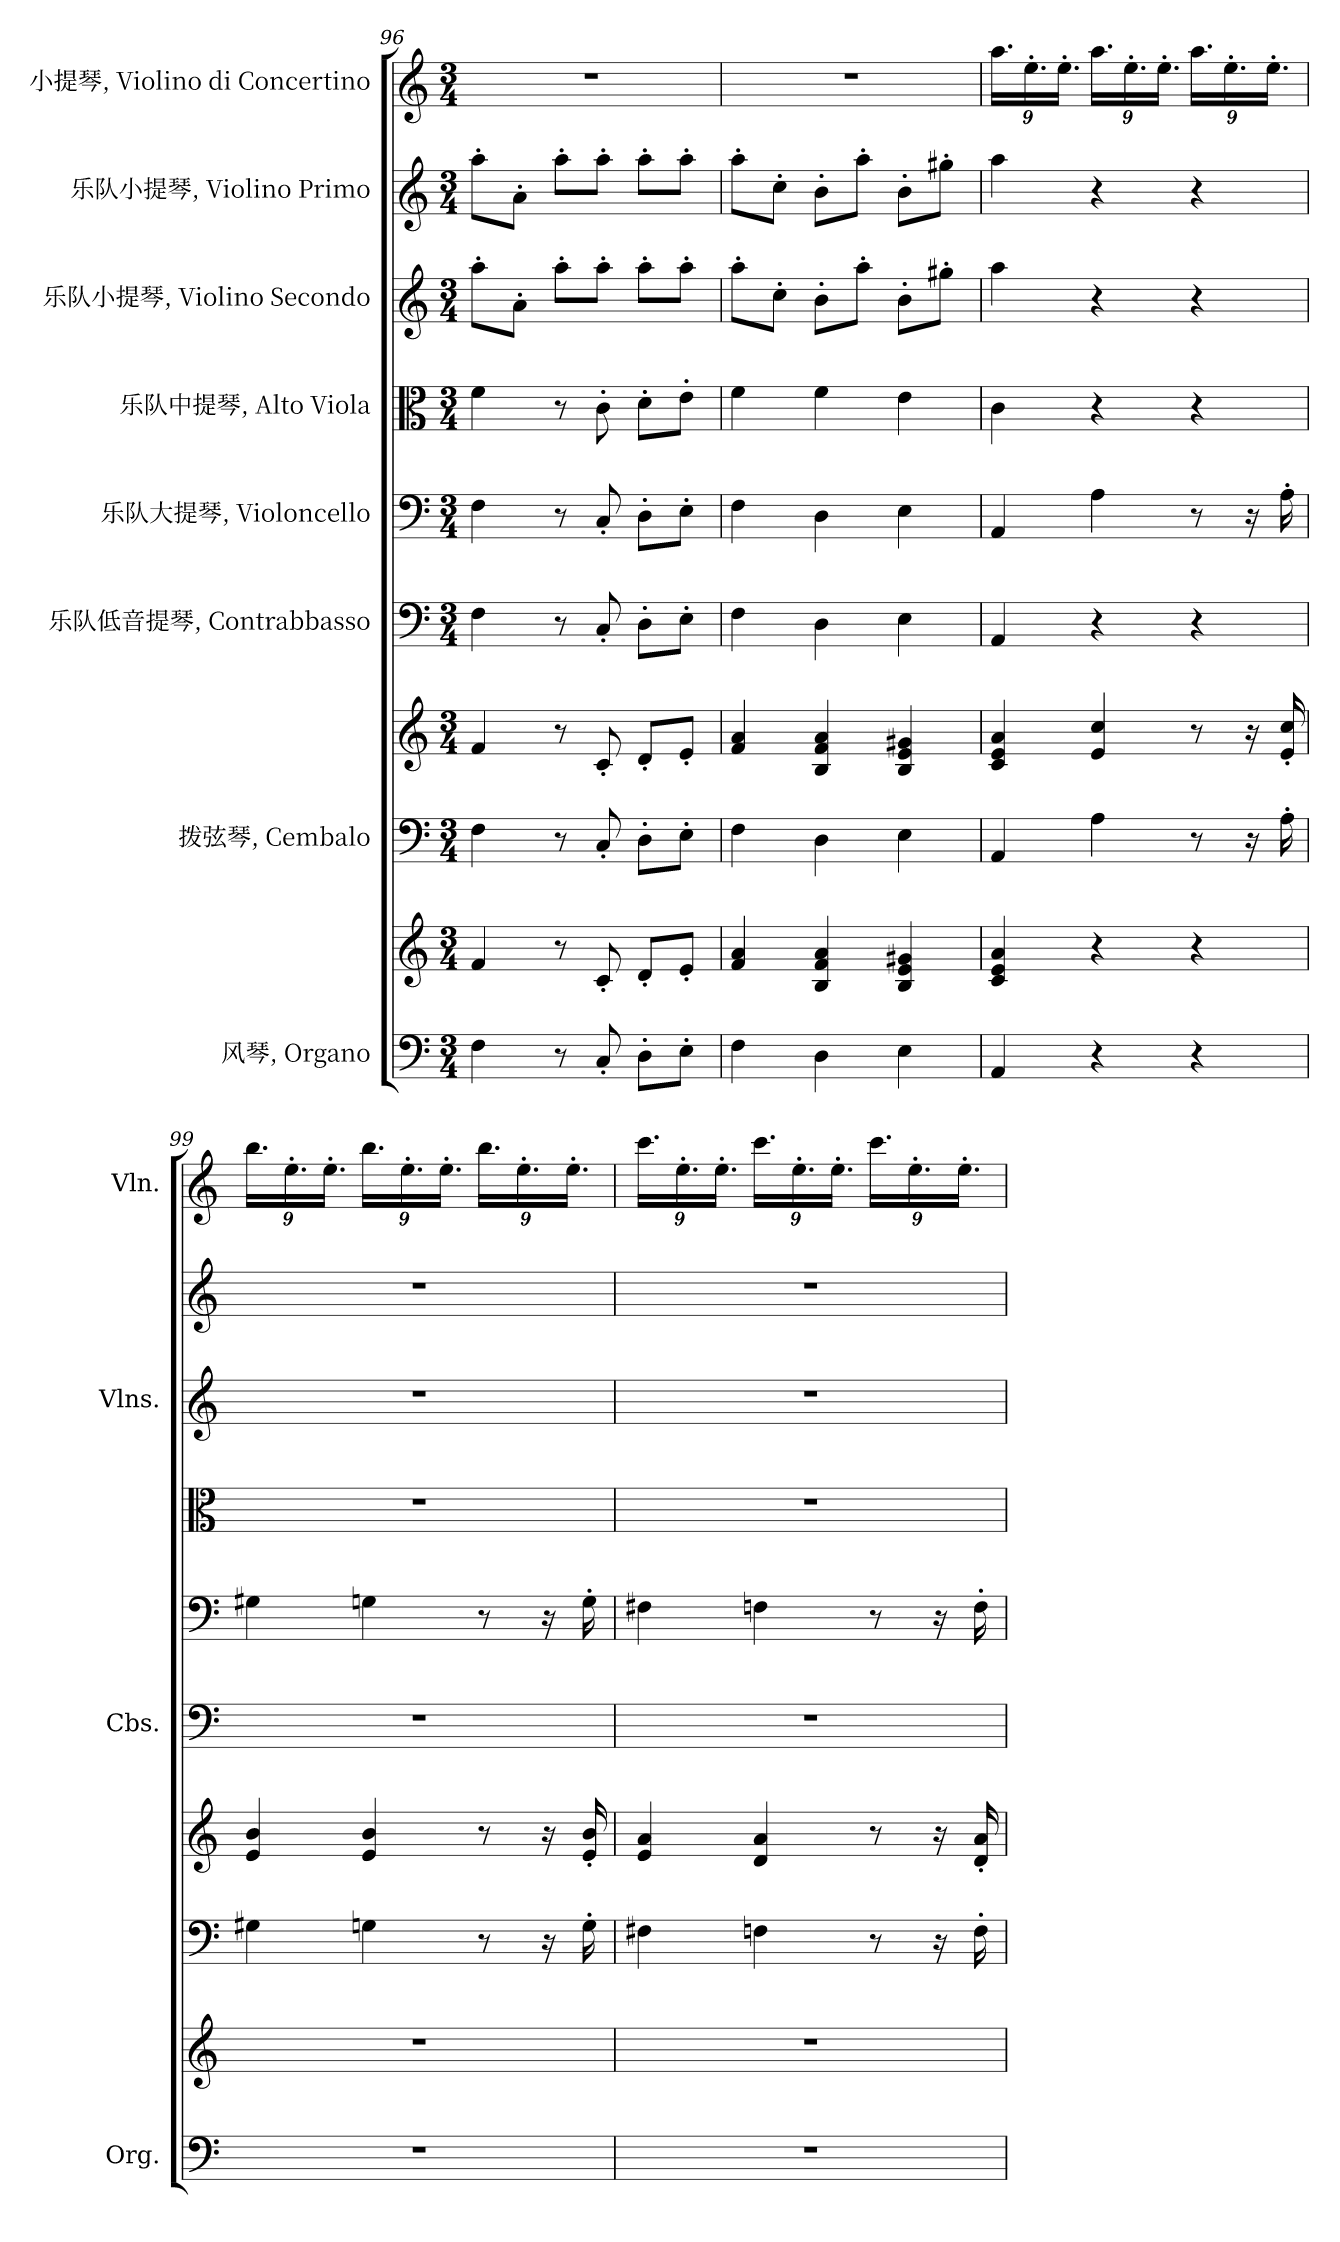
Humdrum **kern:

**kern	**kern	**kern	**kern	**kern	**kern	**kern	**kern	**kern	**kern
*part8	*part8	*part7	*part7	*part6	*part5	*part4	*part3	*part2	*part1
*staff10	*staff9	*staff8	*staff7	*staff6	*staff5	*staff4	*staff3	*staff2	*staff1
*I"风琴, Organo	*	*I"拨弦琴, Cembalo	*	*I"乐队低音提琴, Contrabbasso	*I"乐队大提琴, Violoncello	*I"乐队中提琴, Alto Viola	*I"乐队小提琴, Violino Secondo	*I"乐队小提琴, Violino Primo	*I"小提琴, Violino di Concertino
*I'Org.	*	*	*	*I'Cbs.	*	*	*I'Vlns.	*	*I'Vln.
*clefF4	*clefG2	*clefF4	*clefG2	*clefF4	*clefF4	*clefC3	*clefG2	*clefG2	*clefG2
*	*	*	*	*ITrd7c12	*	*	*	*	*
*k[]	*k[]	*k[]	*k[]	*k[]	*k[]	*k[]	*k[]	*k[]	*k[]
*M3/4	*M3/4	*M3/4	*M3/4	*M3/4	*M3/4	*M3/4	*M3/4	*M3/4	*M3/4
=96	=96	=96	=96	=96	=96	=96	=96	=96	=96
4F\	4f/	4F\	4f/	4FF\	4F\	4f\	8aa'\L	8aa'\L	2.r
.	.	.	.	.	.	.	8a'\J	8a'\J	.
8r	8r	8r	8r	8r	8r	8r	8aa'\L	8aa'\L	.
8C'/	8c'/	8C'/	8c'/	8CC'/	8C'/	8c'\	8aa'\J	8aa'\J	.
8D'\L	8d'/L	8D'\L	8d'/L	8DD'\L	8D'\L	8d'\L	8aa'\L	8aa'\L	.
8E'\J	8e'/J	8E'\J	8e'/J	8EE'\J	8E'\J	8e'\J	8aa'\J	8aa'\J	.
=97	=97	=97	=97	=97	=97	=97	=97	=97	=97
4F\	4f/ 4a/	4F\	4f/ 4a/	4FF\	4F\	4f\	8aa'\L	8aa'\L	2.r
.	.	.	.	.	.	.	8cc'\J	8cc'\J	.
4D\	4B/ 4f/ 4a/	4D\	4B/ 4f/ 4a/	4DD\	4D\	4f\	8b'\L	8b'\L	.
.	.	.	.	.	.	.	8aa'\J	8aa'\J	.
4E\	4B/ 4e/ 4g#X/	4E\	4B/ 4e/ 4g#X/	4EE\	4E\	4e\	8b'\L	8b'\L	.
.	.	.	.	.	.	.	8gg#X'\J	8gg#X'\J	.
!!LO:PB:g=z
=98	=98	=98	=98	=98	=98	=98	=98	=98	=98
*	*	*	*	*	*	*	*	*	*Xbrackettup
4AA/	4c/ 4e/ 4a/	4AA/	4c/ 4e/ 4a/	4AAA/	4AA/	4c\	4aa\	4aa\	18.aa\LL
.	.	.	.	.	.	.	.	.	18.ee'\
.	.	.	.	.	.	.	.	.	18.ee'\JJ
4r	4r	4A\	4e/ 4cc/	4r	4A\	4r	4r	4r	18.aa\LL
.	.	.	.	.	.	.	.	.	18.ee'\
.	.	.	.	.	.	.	.	.	18.ee'\JJ
4r	4r	8r	8r	4r	8r	4r	4r	4r	18.aa\LL
.	.	.	.	.	.	.	.	.	18.ee'\
.	.	16r	16r	.	16r	.	.	.	.
.	.	.	.	.	.	.	.	.	18.ee'\JJ
.	.	16A'\	16e/' 16cc/'	.	16A'\	.	.	.	.
=99	=99	=99	=99	=99	=99	=99	=99	=99	=99
2.r	2.r	4G#X\	4e/ 4b/	2.r	4G#X\	2.r	2.r	2.r	18.bb\LL
.	.	.	.	.	.	.	.	.	18.ee'\
.	.	.	.	.	.	.	.	.	18.ee'\JJ
.	.	4Gn\	4e/ 4b/	.	4Gn\	.	.	.	18.bb\LL
.	.	.	.	.	.	.	.	.	18.ee'\
.	.	.	.	.	.	.	.	.	18.ee'\JJ
.	.	8r	8r	.	8r	.	.	.	18.bb\LL
.	.	.	.	.	.	.	.	.	18.ee'\
.	.	16r	16r	.	16r	.	.	.	.
.	.	.	.	.	.	.	.	.	18.ee'\JJ
.	.	16G'\	16e/' 16b/'	.	16G'\	.	.	.	.
=100	=100	=100	=100	=100	=100	=100	=100	=100	=100
2.r	2.r	4F#X\	4e/ 4a/	2.r	4F#X\	2.r	2.r	2.r	18.ccc\LL
.	.	.	.	.	.	.	.	.	18.ee'\
.	.	.	.	.	.	.	.	.	18.ee'\JJ
.	.	4Fn\	4d/ 4a/	.	4Fn\	.	.	.	18.ccc\LL
.	.	.	.	.	.	.	.	.	18.ee'\
.	.	.	.	.	.	.	.	.	18.ee'\JJ
.	.	8r	8r	.	8r	.	.	.	18.ccc\LL
.	.	.	.	.	.	.	.	.	18.ee'\
.	.	16r	16r	.	16r	.	.	.	.
.	.	.	.	.	.	.	.	.	18.ee'\JJ
.	.	16F'\	16d/' 16a/'	.	16F'\	.	.	.	.
=	=	=	=	=	=	=	=	=	=
*-	*-	*-	*-	*-	*-	*-	*-	*-	*-
